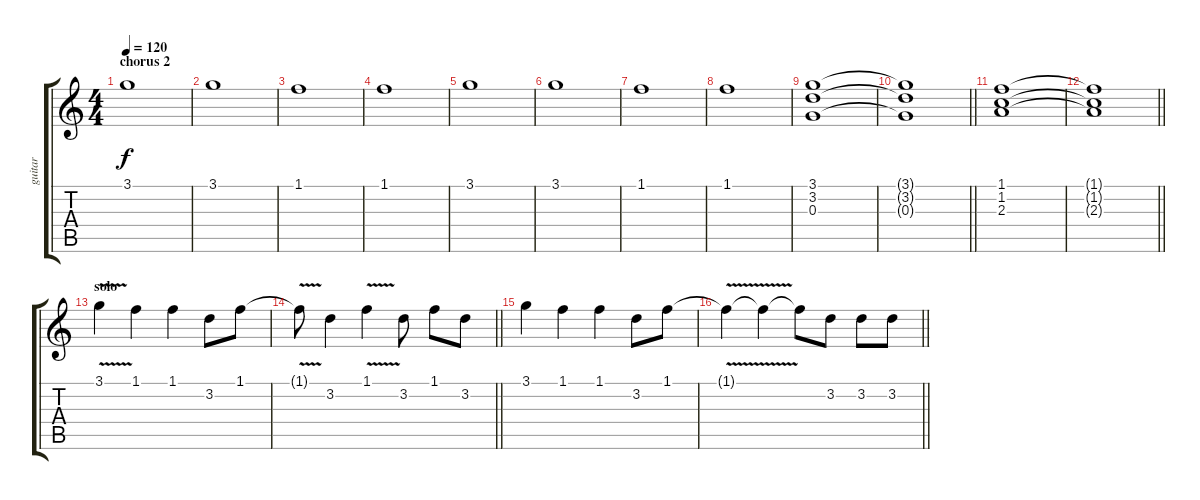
\track ("guitar " "guitar ") {instrument electricguitarjazz}
\staff {score tabs}
\tuning (E4 B3 G3 D3 A2 E2) {hide}
\ts (4 4)
\section ("" "chorus 2")
\tempo 120
\clef g2
\ks c
3.1.1{dy f volume 8 instrument electricguitarjazz} |
3.1.1 |
1.1.1 |
1.1.1 |
3.1.1 |
3.1.1 |
1.1.1 |
1.1.1 |
(3.1 3.2 0.3).1{volume 12} |
\barLineRight lightlight
(3.1{t} 3.2{t} 0.3{t}).1 |
(1.1 1.2 2.3).1 |
\barLineRight lightlight
(1.1{t} 1.2{t} 2.3{t}).1 |
\section ("" "solo")
3.1{v}.4 1.1.4 1.1.4 3.2.8 1.1.8 |
\barLineRight lightlight
1.1{v t}.8 3.2.4 1.1{v}.4 3.2.8 1.1.8 3.2.8 |
3.1.4 1.1.4 1.1.4 3.2.8 1.1.8 |
\barLineRight lightlight
1.1{v t}.4 1.1{t}.4 1.1{t}.8 3.2.8 3.2.8 3.2.8
